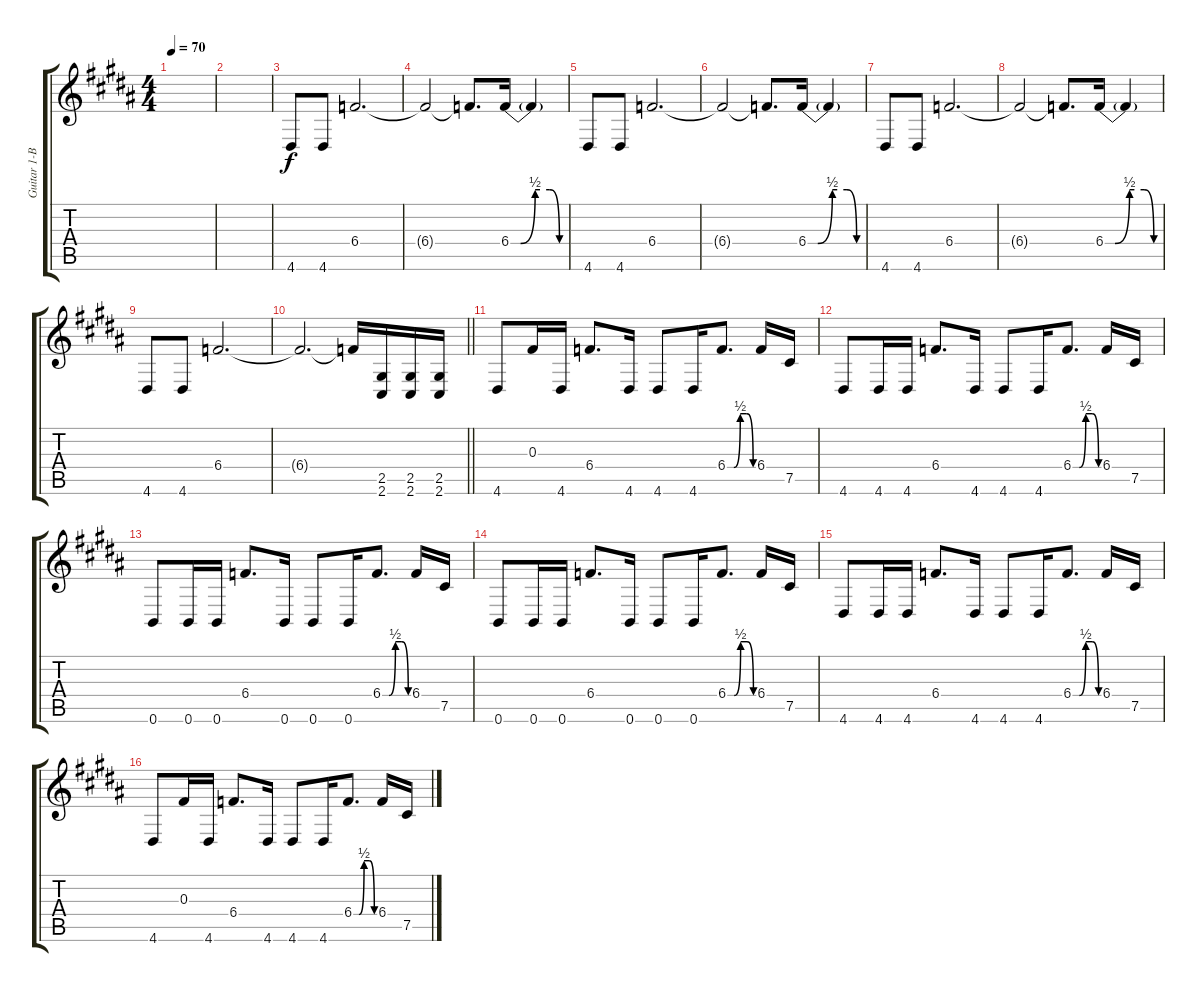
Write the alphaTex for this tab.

\track ("Guitar 1-B" "Guitar 1-B") {instrument electricbasspick}
\staff {score tabs}
\tuning (Eb4 B3 Gb3 B2 Gb2 B1) {hide}
\ts (4 4)
\tempo 70
\clef g2
\ks b
|
|
4.6.8 4.6.8 6.4.2{d} |
6.4{t}.2 6.4{t}.8{d} 6.4{be (custom 0 0 10 0 25 2 30 2 40 2 50 0 60 0)}.16 6.4{t}.4 |
4.6.8 4.6.8 6.4.2{d} |
6.4{t}.2 6.4{t}.8{d} 6.4{be (custom 0 0 10 0 25 2 30 2 40 2 50 0 60 0)}.16 6.4{t}.4 |
4.6.8 4.6.8 6.4.2{d} |
6.4{t}.2 6.4{t}.8{d} 6.4{be (custom 0 0 10 0 25 2 30 2 40 2 50 0 60 0)}.16 6.4{t}.4 |
4.6.8 4.6.8 6.4.2{d} |
\barLineRight lightlight
6.4{t}.2{d} 6.4{t}.16 (2.5 2.6).16 (2.5 2.6).16 (2.5 2.6).16 |
4.6.8 0.3.16 4.6.16 6.4.8{d} 4.6.16 4.6.8 4.6.16 6.4{be (custom 0 0 15 0 30 2 45 2 60 0)}.8{d} 6.4.16 7.5.16 |
4.6.8 4.6.16 4.6.16 6.4.8{d} 4.6.16 4.6.8 4.6.16 6.4{be (custom 0 0 15 0 30 2 45 2 60 0)}.8{d} 6.4.16 7.5.16 |
0.6.8 0.6.16 0.6.16 6.4.8{d} 0.6.16 0.6.8 0.6.16 6.4{be (custom 0 0 15 0 30 2 45 2 60 0)}.8{d} 6.4.16 7.5.16 |
0.6.8 0.6.16 0.6.16 6.4.8{d} 0.6.16 0.6.8 0.6.16 6.4{be (custom 0 0 15 0 30 2 45 2 60 0)}.8{d} 6.4.16 7.5.16 |
4.6.8 4.6.16 4.6.16 6.4.8{d} 4.6.16 4.6.8 4.6.16 6.4{be (custom 0 0 15 0 30 2 45 2 60 0)}.8{d} 6.4.16 7.5.16 |
4.6.8 0.3.16 4.6.16 6.4.8{d} 4.6.16 4.6.8 4.6.16 6.4{be (custom 0 0 15 0 30 2 45 2 60 0)}.8{d} 6.4.16 7.5.16
